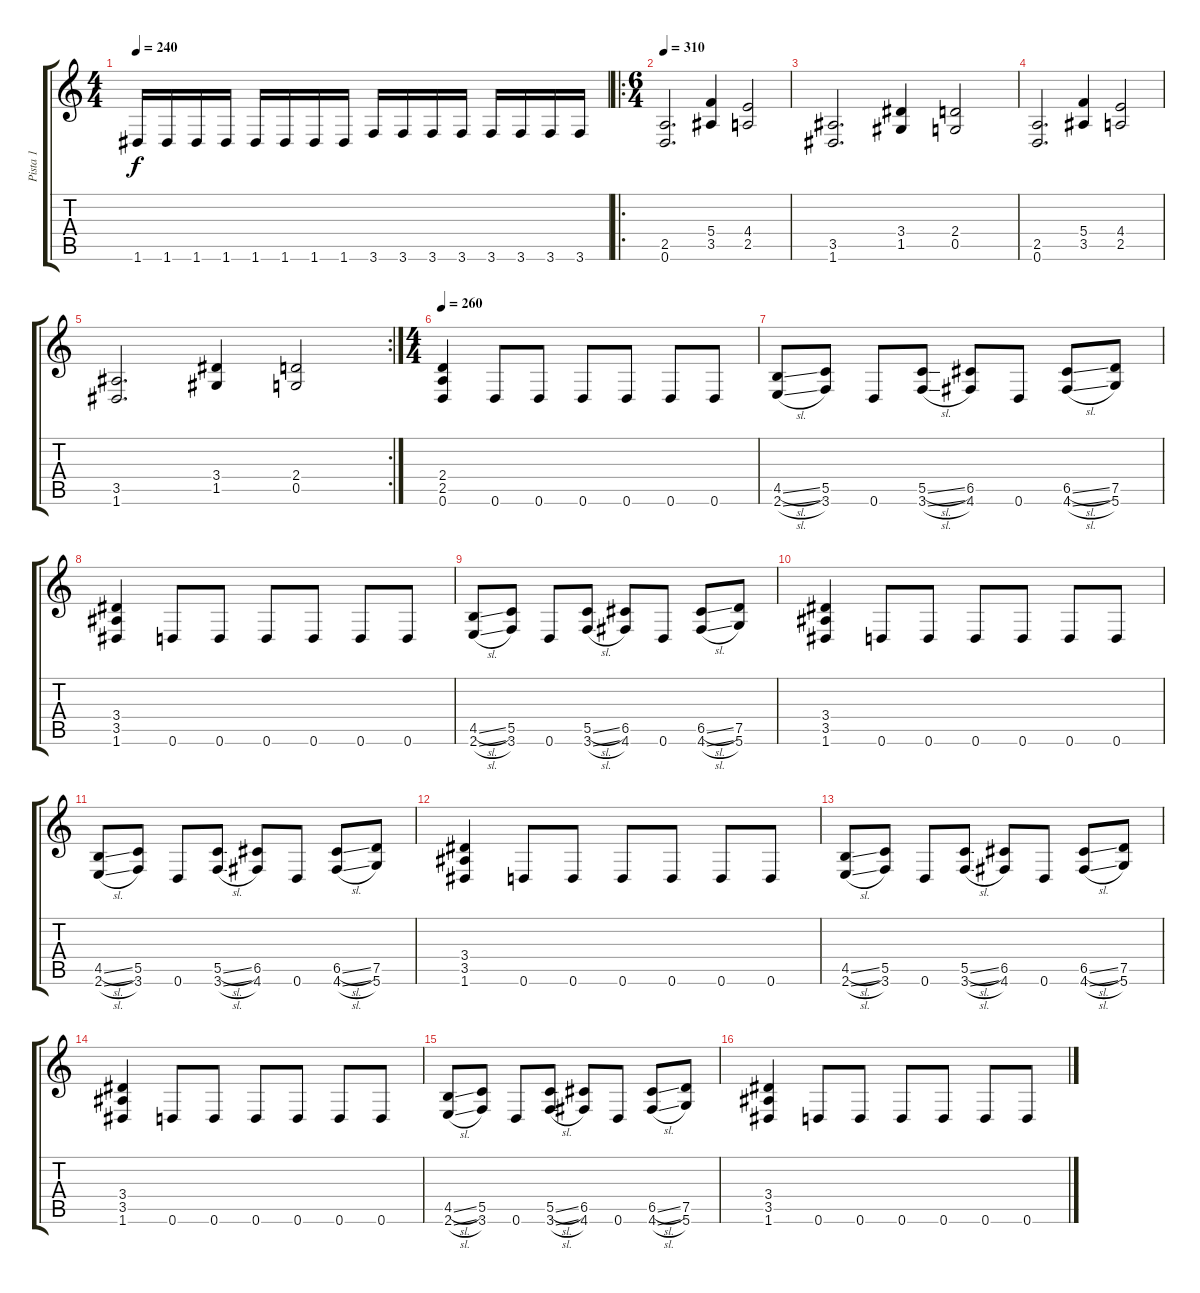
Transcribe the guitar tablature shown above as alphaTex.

\track ("Pista 1" "Pista 1") {instrument overdrivenguitar}
\staff {score tabs}
\tuning (D4 A3 F3 C3 G2 D2) {hide}
\ts (4 4)
\tempo 240
\clef g2
\ks c
1.6.16{dy f} 1.6.16 1.6.16 1.6.16 1.6.16 1.6.16 1.6.16 1.6.16 3.6.16 3.6.16 3.6.16 3.6.16 3.6.16 3.6.16 3.6.16 3.6.16 |
\ro
\ts (6 4)
\tempo 310
(2.5 0.6).2{d} (5.4 3.5).4 (4.4 2.5).2 |
(3.5 1.6).2{d} (3.4 1.5).4 (2.4 0.5).2 |
(2.5 0.6).2{d} (5.4 3.5).4 (4.4 2.5).2 |
\rc 2
(3.5 1.6).2{d} (3.4 1.5).4 (2.4 0.5).2 |
\ts (4 4)
\tempo 270
\tempo 260
(2.4 2.5 0.6).4 0.6.8 0.6.8 0.6.8 0.6.8 0.6.8 0.6.8 |
(4.5{sl} 2.6{sl}).8 (5.5 3.6).8 0.6.8 (5.5{sl} 3.6{sl}).8 (6.5 4.6).8 0.6.8 (6.5{sl} 4.6{sl}).8 (7.5 5.6).8 |
(3.4 3.5 1.6).4 0.6.8 0.6.8 0.6.8 0.6.8 0.6.8 0.6.8 |
(4.5{sl} 2.6{sl}).8 (5.5 3.6).8 0.6.8 (5.5{sl} 3.6{sl}).8 (6.5 4.6).8 0.6.8 (6.5{sl} 4.6{sl}).8 (7.5 5.6).8 |
(3.4 3.5 1.6).4 0.6.8 0.6.8 0.6.8 0.6.8 0.6.8 0.6.8 |
(4.5{sl} 2.6{sl}).8 (5.5 3.6).8 0.6.8 (5.5{sl} 3.6{sl}).8 (6.5 4.6).8 0.6.8 (6.5{sl} 4.6{sl}).8 (7.5 5.6).8 |
(3.4 3.5 1.6).4 0.6.8 0.6.8 0.6.8 0.6.8 0.6.8 0.6.8 |
(4.5{sl} 2.6{sl}).8 (5.5 3.6).8 0.6.8 (5.5{sl} 3.6{sl}).8 (6.5 4.6).8 0.6.8 (6.5{sl} 4.6{sl}).8 (7.5 5.6).8 |
(3.4 3.5 1.6).4 0.6.8 0.6.8 0.6.8 0.6.8 0.6.8 0.6.8 |
(4.5{sl} 2.6{sl}).8 (5.5 3.6).8 0.6.8 (5.5{sl} 3.6{sl}).8 (6.5 4.6).8 0.6.8 (6.5{sl} 4.6{sl}).8 (7.5 5.6).8 |
(3.4 3.5 1.6).4 0.6.8 0.6.8 0.6.8 0.6.8 0.6.8 0.6.8
